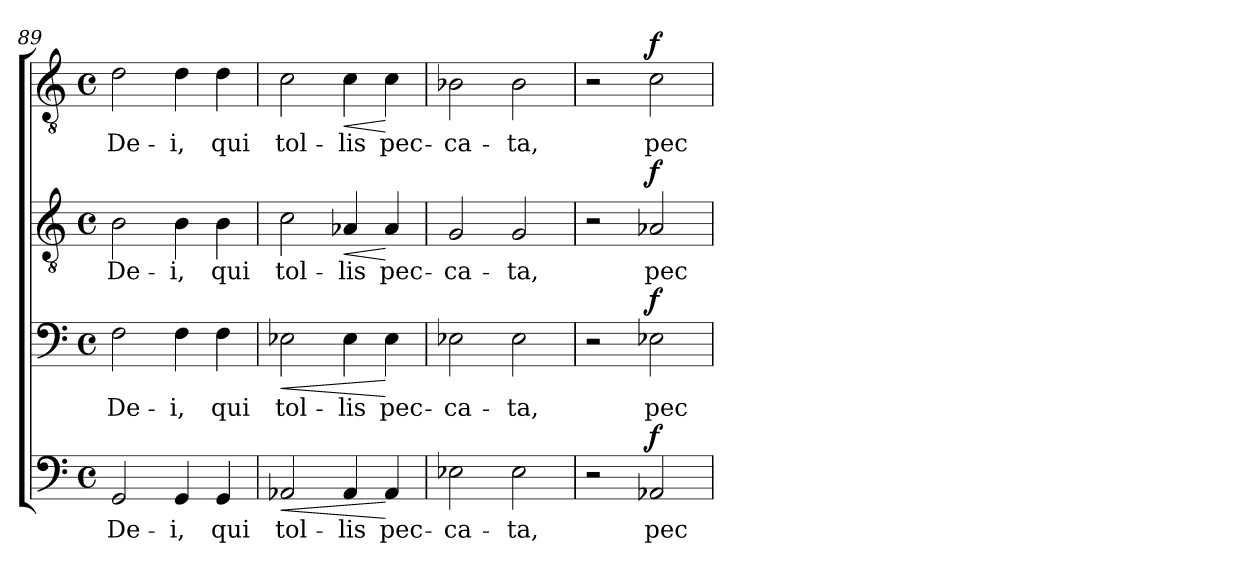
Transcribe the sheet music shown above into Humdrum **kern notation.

**kern	**text	**dynam	**kern	**text	**dynam	**kern	**text	**dynam	**kern	**text	**dynam
*part4	*part4	*part4	*part3	*part3	*part3	*part2	*part2	*part2	*part1	*part1	*part1
*staff4	*staff4	*staff4	*staff3	*staff3	*staff3	*staff2	*staff2	*staff2	*staff1	*staff1	*staff1
*clefF4	*	*	*clefF4	*	*	*clefGv2	*	*	*clefGv2	*	*
*k[]	*	*	*k[]	*	*	*k[]	*	*	*k[]	*	*
*C:	*	*	*C:	*	*	*C:	*	*	*C:	*	*
*M4/4	*	*	*M4/4	*	*	*M4/4	*	*	*M4/4	*	*
*met(c)	*	*	*met(c)	*	*	*met(c)	*	*	*met(c)	*	*
=89	=89	=89	=89	=89	=89	=89	=89	=89	=89	=89	=89
!	!LO:LY:b	!	!	!LO:LY:b	!	!	!LO:LY:b	!	!	!LO:LY:b	!
2GG/	De-	.	2F\	De-	.	2B\	De-	.	2d\	De-	.
!	!LO:LY:b	!	!	!LO:LY:b	!	!	!LO:LY:b	!	!	!LO:LY:b	!
4GG/	-i,	.	4F\	-i,	.	4B\	-i,	.	4d\	-i,	.
!	!LO:LY:b	!	!	!LO:LY:b	!	!	!LO:LY:b	!	!	!LO:LY:b	!
4GG/	qui	.	4F\	qui	.	4B\	qui	.	4d\	qui	.
!!LO:PB:g=z
=90	=90	=90	=90	=90	=90	=90	=90	=90	=90	=90	=90
!	!LO:LY:b	!LO:HP:b	!	!LO:LY:b	!LO:HP:b	!	!LO:LY:b	!	!	!LO:LY:b	!
2AA-X/	tol-	<	2E-X\	tol-	<	2c\	tol-	.	2c\	tol-	.
!	!LO:LY:b	!	!	!LO:LY:b	!	!	!LO:LY:b	!LO:HP:b	!	!LO:LY:b	!LO:HP:b
4AA-/	-lis	.	4E-\	-lis	.	4A-X/	-lis	<	4c\	-lis	<
!	!LO:LY:b	!	!	!LO:LY:b	!	!	!LO:LY:b	!	!	!LO:LY:b	!
4AA-/	pec-	[	4E-\	pec-	[	4A-/	pec-	[	4c\	pec-	[
=91	=91	=91	=91	=91	=91	=91	=91	=91	=91	=91	=91
!	!LO:LY:b	!	!	!LO:LY:b	!	!	!LO:LY:b	!	!	!LO:LY:b	!
2E-X\	-ca-	.	2E-X\	-ca-	.	2G/	-ca-	.	2B-X\	-ca-	.
!	!LO:LY:b	!	!	!LO:LY:b	!	!	!LO:LY:b	!	!	!LO:LY:b	!
2E-\	-ta,	.	2E-\	-ta,	.	2G/	-ta,	.	2B-\	-ta,	.
=92	=92	=92	=92	=92	=92	=92	=92	=92	=92	=92	=92
2r	.	.	2r	.	.	2r	.	.	2r	.	.
!	!LO:LY:b	!LO:DY:a	!	!LO:LY:b	!LO:DY:a	!	!LO:LY:b	!LO:DY:a	!	!LO:LY:b	!LO:DY:a
2AA-X/	pec-	f	2E-X\	pec-	f	2A-X/	pec-	f	2c\	pec-	f
=	=	=	=	=	=	=	=	=	=	=	=
*-	*-	*-	*-	*-	*-	*-	*-	*-	*-	*-	*-
